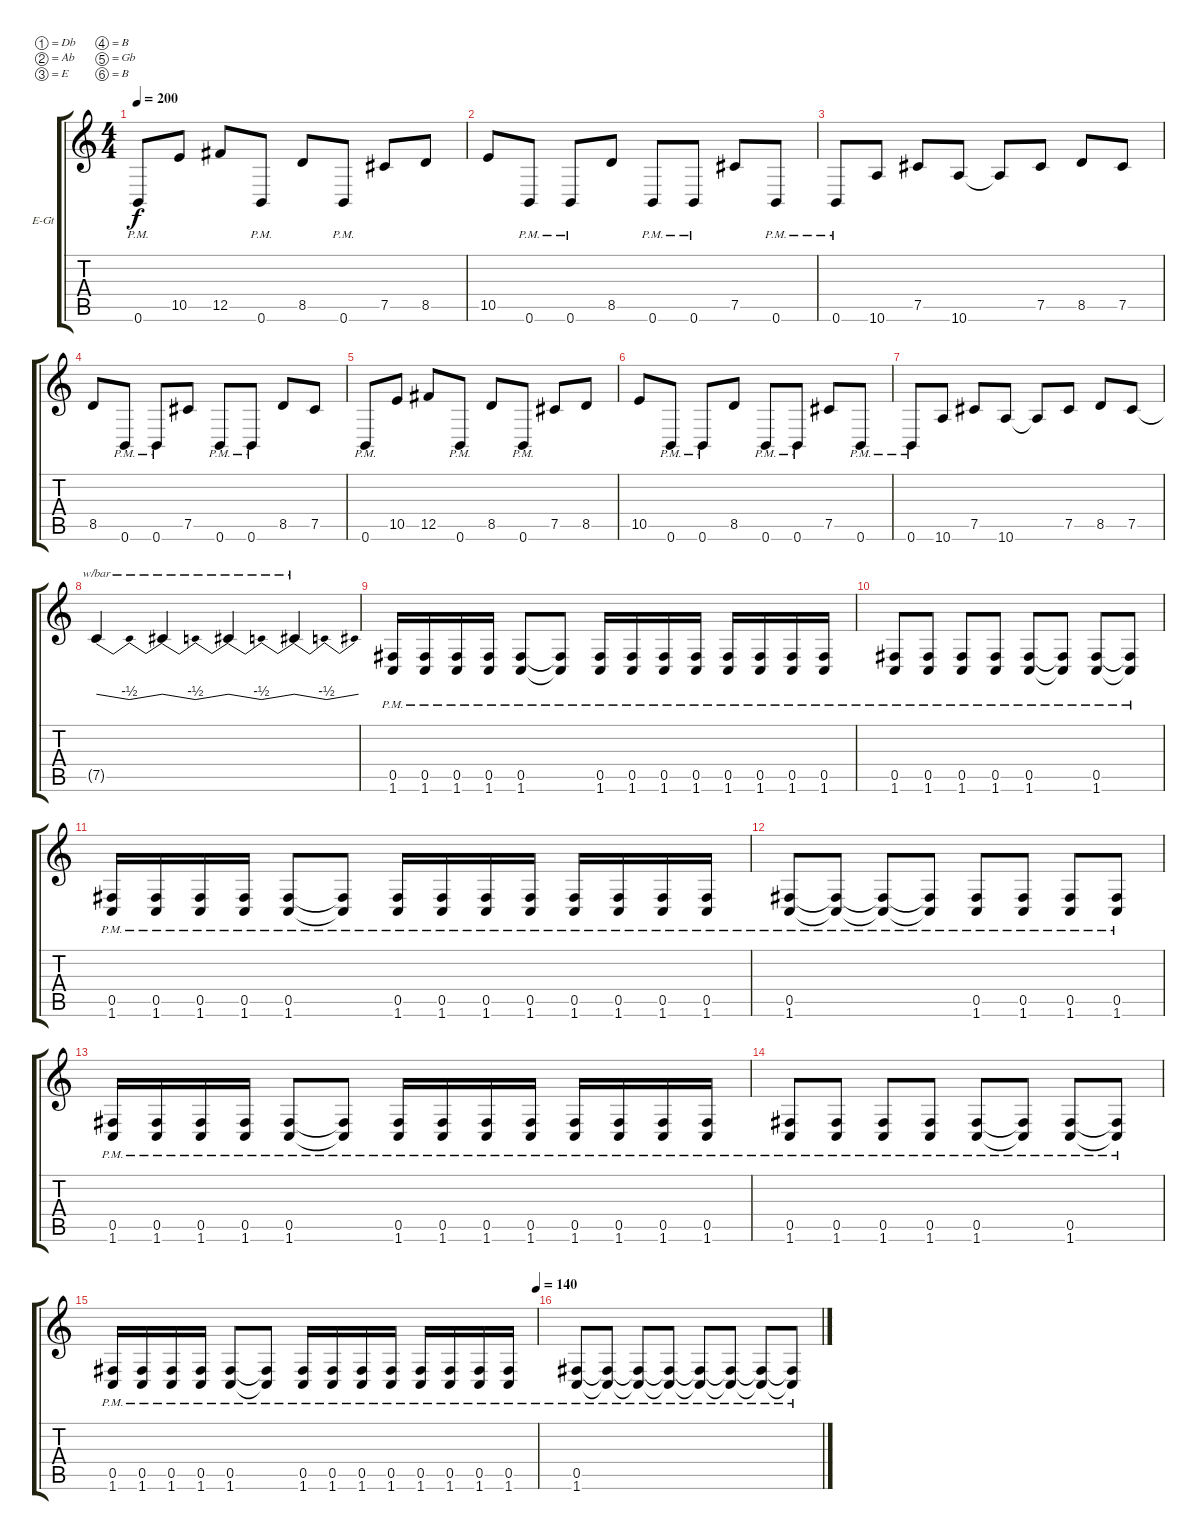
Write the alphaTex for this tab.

\bracketExtendMode groupsimilarinstruments
\firstSystemTrackNameOrientation horizontal
\otherSystemsTrackNameOrientation horizontal
\track ("Right Guitar" "E-Gt") {instrument distortionguitar}
\staff {score tabs}
\tuning (Db4 Ab3 E3 B2 Gb2 B1)
\ts (4 4)
\tempo 200
\clef g2
\ks c
0.6{pm}.8{dy f} 10.5.8 12.5.8 0.6{pm}.8 8.5.8 0.6{pm}.8 7.5.8 8.5.8 |
10.5.8 0.6{pm}.8 0.6{pm}.8 8.5.8 0.6{pm}.8 0.6{pm}.8 7.5.8 0.6{pm}.8 |
0.6{pm}.8 10.6.8 7.5.8 10.6.8 10.6{t}.8 7.5.8 8.5.8 7.5.8 |
8.5.8 0.6{pm}.8 0.6{pm}.8 7.5.8 0.6{pm}.8 0.6{pm}.8 8.5.8 7.5.8 |
0.6{pm}.8 10.5.8 12.5.8 0.6{pm}.8 8.5.8 0.6{pm}.8 7.5.8 8.5.8 |
10.5.8 0.6{pm}.8 0.6{pm}.8 8.5.8 0.6{pm}.8 0.6{pm}.8 7.5.8 0.6{pm}.8 |
0.6{pm}.8 10.6.8 7.5.8 10.6.8 10.6{t}.8 7.5.8 8.5.8 7.5.8 |
7.5{t}.4{tbe (dip default 0 0 14.399999999999999 -2 15 -2 30 0)} 7.5{t}.4{tbe (dip default 0 0 14.399999999999999 -2 15 -2 30 0)} 7.5{t}.4{tbe (dip default 0 0 14.399999999999999 -2 15 -2 30 0)} 7.5{t}.4{tbe (dip default 0 0 14.399999999999999 -2 15 -2 30 0)} |
(1.6{pm} 0.5{pm}).16 (1.6{pm} 0.5{pm}).16 (1.6{pm} 0.5{pm}).16 (1.6{pm} 0.5{pm}).16 (1.6{pm} 0.5{pm}).8 (1.6{pm t} 0.5{pm t}).8 (1.6{pm} 0.5{pm}).16 (0.5{pm} 1.6{pm}).16 (1.6{pm} 0.5{pm}).16 (0.5{pm} 1.6{pm}).16 (1.6{pm} 0.5{pm}).16 (0.5{pm} 1.6{pm}).16 (1.6{pm} 0.5{pm}).16 (0.5{pm} 1.6{pm}).16 |
(1.6{pm} 0.5{pm}).8 (1.6{pm} 0.5{pm}).8 (1.6{pm} 0.5{pm}).8 (1.6{pm} 0.5{pm}).8 (1.6{pm} 0.5{pm}).8 (1.6{pm t} 0.5{pm t}).8 (0.5{pm} 1.6{pm}).8 (1.6{pm t} 0.5{pm t}).8 |
(1.6{pm} 0.5{pm}).16 (1.6{pm} 0.5{pm}).16 (1.6{pm} 0.5{pm}).16 (1.6{pm} 0.5{pm}).16 (1.6{pm} 0.5{pm}).8 (1.6{pm t} 0.5{pm t}).8 (1.6{pm} 0.5{pm}).16 (0.5{pm} 1.6{pm}).16 (1.6{pm} 0.5{pm}).16 (0.5{pm} 1.6{pm}).16 (1.6{pm} 0.5{pm}).16 (0.5{pm} 1.6{pm}).16 (1.6{pm} 0.5{pm}).16 (0.5{pm} 1.6{pm}).16 |
(1.6{pm} 0.5{pm}).8 (1.6{pm t} 0.5{pm t}).8 (1.6{pm t} 0.5{pm t}).8 (1.6{pm t} 0.5{pm t}).8 (0.5{pm} 1.6{pm}).8 (1.6{pm} 0.5{pm}).8 (0.5{pm} 1.6{pm}).8 (1.6{pm} 0.5{pm}).8 |
(1.6{pm} 0.5{pm}).16 (1.6{pm} 0.5{pm}).16 (1.6{pm} 0.5{pm}).16 (1.6{pm} 0.5{pm}).16 (1.6{pm} 0.5{pm}).8 (1.6{pm t} 0.5{pm t}).8 (1.6{pm} 0.5{pm}).16 (0.5{pm} 1.6{pm}).16 (1.6{pm} 0.5{pm}).16 (0.5{pm} 1.6{pm}).16 (1.6{pm} 0.5{pm}).16 (0.5{pm} 1.6{pm}).16 (1.6{pm} 0.5{pm}).16 (0.5{pm} 1.6{pm}).16 |
(1.6{pm} 0.5{pm}).8 (1.6{pm} 0.5{pm}).8 (1.6{pm} 0.5{pm}).8 (1.6{pm} 0.5{pm}).8 (1.6{pm} 0.5{pm}).8 (1.6{pm t} 0.5{pm t}).8 (0.5{pm} 1.6{pm}).8 (1.6{pm t} 0.5{pm t}).8 |
\tempo (140 1)
(1.6{pm} 0.5{pm}).16 (1.6{pm} 0.5{pm}).16 (1.6{pm} 0.5{pm}).16 (1.6{pm} 0.5{pm}).16 (1.6{pm} 0.5{pm}).8 (1.6{pm t} 0.5{pm t}).8 (1.6{pm} 0.5{pm}).16 (0.5{pm} 1.6{pm}).16 (1.6{pm} 0.5{pm}).16 (0.5{pm} 1.6{pm}).16 (1.6{pm} 0.5{pm}).16 (0.5{pm} 1.6{pm}).16 (1.6{pm} 0.5{pm}).16 (0.5{pm} 1.6{pm}).16 |
(0.5{pm} 1.6{pm}).8 (1.6{pm t} 0.5{pm t}).8 (1.6{pm t} 0.5{pm t}).8 (1.6{pm t} 0.5{pm t}).8 (1.6{pm t} 0.5{pm t}).8 (1.6{pm t} 0.5{pm t}).8 (1.6{pm t} 0.5{pm t}).8 (0.5{pm t} 1.6{pm t}).8
